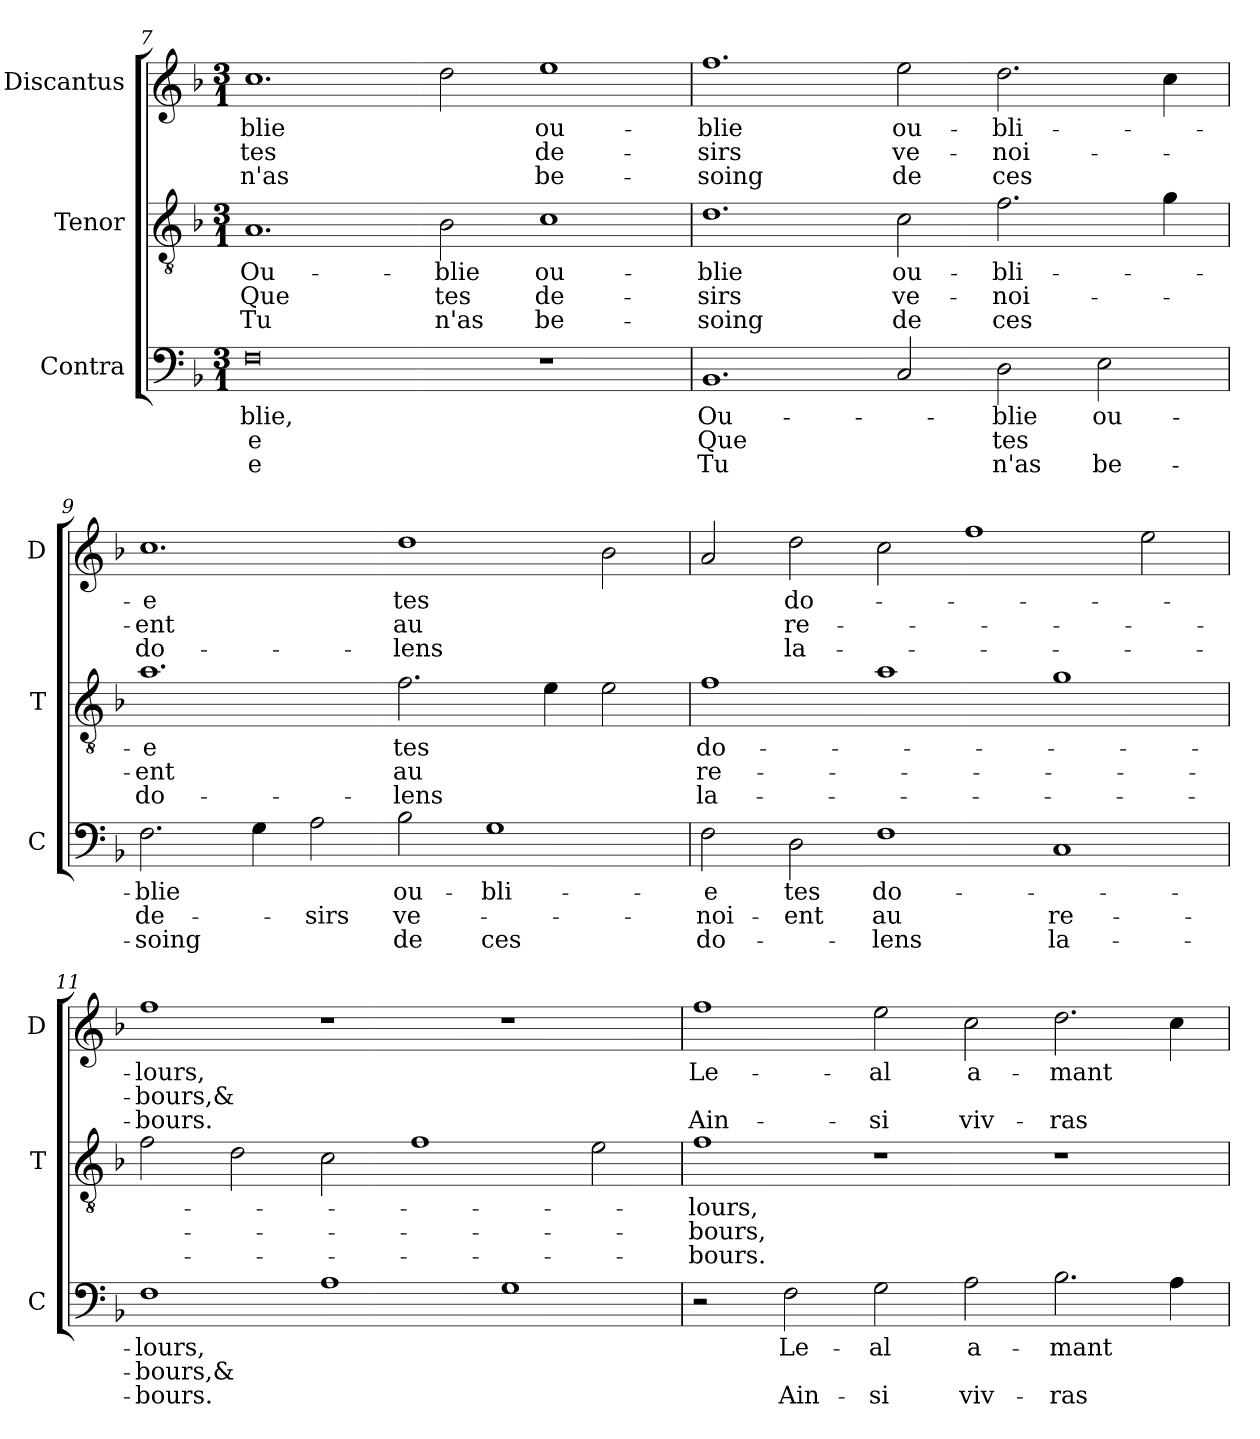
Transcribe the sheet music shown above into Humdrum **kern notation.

**kern	**text	**text	**text	**kern	**text	**text	**text	**kern	**text	**text	**text
*part3	*part3	*part3	*part3	*part2	*part2	*part2	*part2	*part1	*part1	*part1	*part1
*staff3	*staff3	*staff3	*staff3	*staff2	*staff2	*staff2	*staff2	*staff1	*staff1	*staff1	*staff1
*I"Contra	*	*	*	*I"Tenor	*	*	*	*I"Discantus	*	*	*
*I'C	*	*	*	*I'T	*	*	*	*I'D	*	*	*
*clefF4	*	*	*	*clefGv2	*	*	*	*clefG2	*	*	*
*k[b-]	*	*	*	*k[b-]	*	*	*	*k[b-]	*	*	*
*M3/1	*	*	*	*M3/1	*	*	*	*M3/1	*	*	*
=7	=7	=7	=7	=7	=7	=7	=7	=7	=7	=7	=7
0F	-blie,	-e	-e	1.A	Ou-	Que	Tu	1.cc	-blie	tes	n'as
.	.	.	.	2B-	-blie	tes	n'as	2dd	.	.	.
1r	.	.	.	1c	ou-	de-	be-	1ee	ou-	de-	be-
=8	=8	=8	=8	=8	=8	=8	=8	=8	=8	=8	=8
1.BB-	Ou-	Que	Tu	1.d	-blie	-sirs	-soing	1.ff	-blie	-sirs	-soing
2C	.	.	.	2c	ou-	ve-	de	2ee	ou-	ve-	de
2D	-blie	tes	n'as	2.f	-bli-	-noi-	ces	2.dd	-bli-	-noi-	ces
2E	ou-	.	be-	.	.	.	.	.	.	.	.
.	.	.	.	4g	.	.	.	4cc	.	.	.
=9	=9	=9	=9	=9	=9	=9	=9	=9	=9	=9	=9
2.F	-blie	de-	-soing	1.a	-e	-ent	do-	1.cc	-e	-ent	do-
4G	.	.	.	.	.	.	.	.	.	.	.
2A	.	-sirs	.	.	.	.	.	.	.	.	.
2B-	ou-	ve-	de	2.f	tes	au	-lens	1dd	tes	au	-lens
1G	-bli-	.	ces	.	.	.	.	.	.	.	.
.	.	.	.	4e	.	.	.	.	.	.	.
.	.	.	.	2e	.	.	.	2b-	.	.	.
=10	=10	=10	=10	=10	=10	=10	=10	=10	=10	=10	=10
2F	-e	-noi-	do-	1f	do-	re-	la-	2a	.	.	.
2D	tes	-ent	.	.	.	.	.	2dd	do-	re-	la-
1F	do-	au	-lens	1a	.	.	.	2cc	.	.	.
.	.	.	.	.	.	.	.	1ff	.	.	.
1C	.	re-	la-	1g	.	.	.	.	.	.	.
.	.	.	.	.	.	.	.	2ee	.	.	.
=11	=11	=11	=11	=11	=11	=11	=11	=11	=11	=11	=11
1F	-lours,	-bours,&	-bours.	2f	.	.	.	1ff	-lours,	-bours,&	-bours.
.	.	.	.	2d	.	.	.	.	.	.	.
1A	.	.	.	2c	.	.	.	1r	.	.	.
.	.	.	.	1f	.	.	.	.	.	.	.
1G	.	.	.	.	.	.	.	1r	.	.	.
.	.	.	.	2e	.	.	.	.	.	.	.
=12	=12	=12	=12	=12	=12	=12	=12	=12	=12	=12	=12
2r	.	.	.	1f	-lours,	-bours,	-bours.	1ff	Le-	.	Ain-
2F	Le-	.	Ain-	.	.	.	.	.	.	.	.
2G	-al	.	-si	1r	.	.	.	2ee	-al	.	-si
2A	a-	.	viv-	.	.	.	.	2cc	a-	.	viv-
2.B-	-mant	.	-ras	1r	.	.	.	2.dd	-mant	.	-ras
4A	.	.	.	.	.	.	.	4cc	.	.	.
=	=	=	=	=	=	=	=	=	=	=	=
*-	*-	*-	*-	*-	*-	*-	*-	*-	*-	*-	*-
